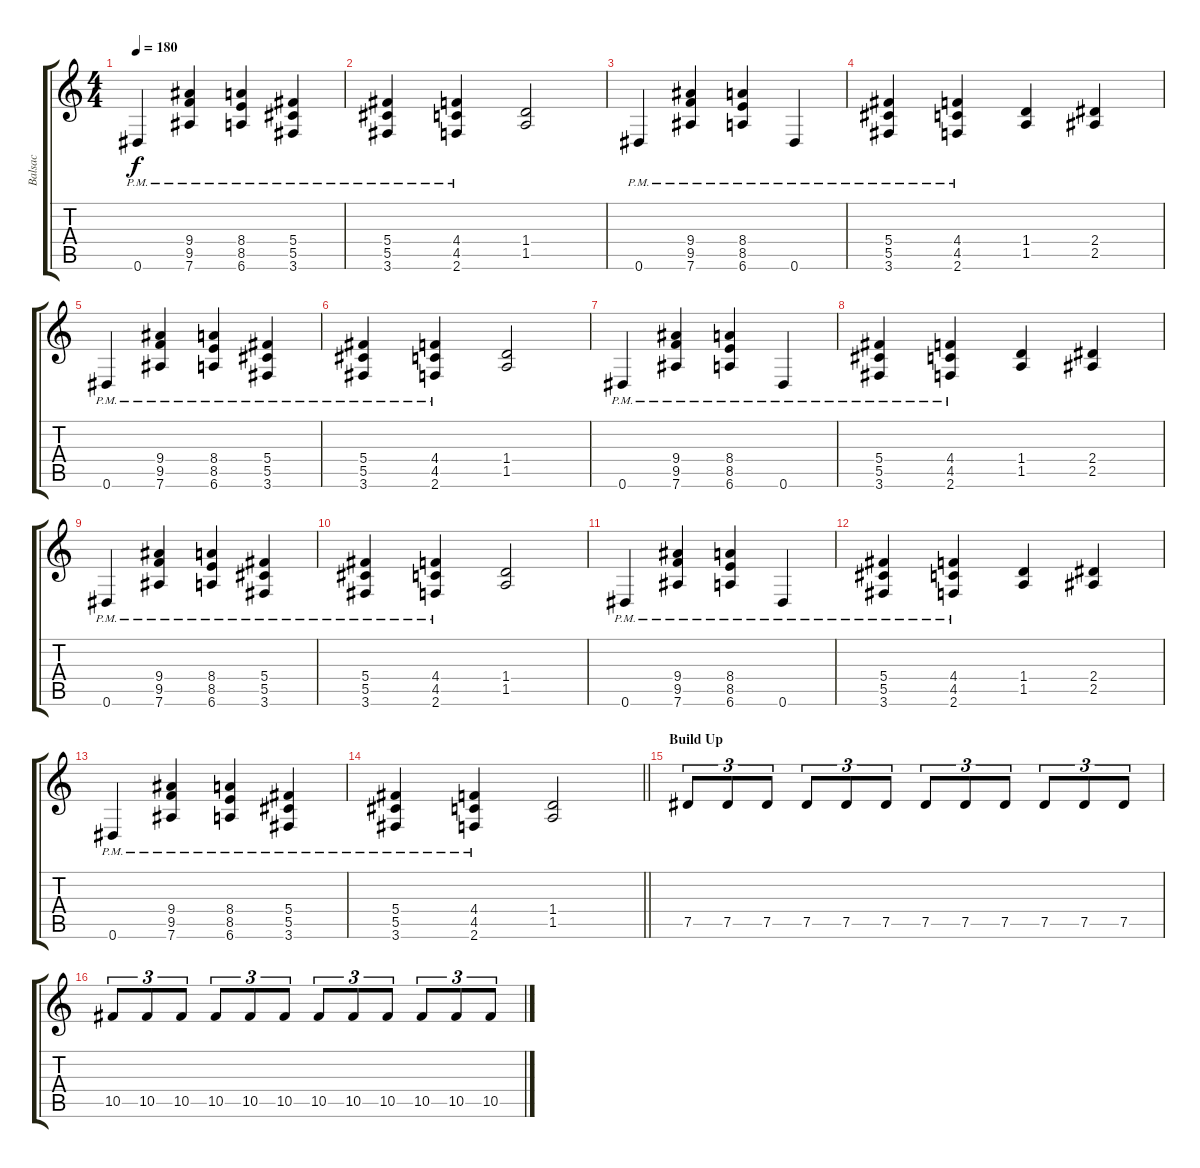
\track ("Balsac" "Balsac") {instrument overdrivenguitar}
\staff {score tabs}
\tuning (Eb4 Bb3 Gb3 Db3 Ab2 Eb2) {hide}
\ts (4 4)
\tempo 180
\clef g2
\ks c
0.6{pm}.4{dy f} (9.4{pm} 9.5{pm} 7.6{pm}).4 (8.4{pm} 8.5{pm} 6.6{pm}).4 (5.4{pm} 5.5{pm} 3.6{pm}).4 |
(5.4{pm} 5.5{pm} 3.6{pm}).4 (4.4{pm} 4.5{pm} 2.6{pm}).4 (1.4 1.5).2 |
0.6{pm}.4 (9.4{pm} 9.5{pm} 7.6{pm}).4 (8.4{pm} 8.5{pm} 6.6{pm}).4 0.6{pm}.4 |
(5.4{pm} 5.5{pm} 3.6{pm}).4 (4.4{pm} 4.5{pm} 2.6{pm}).4 (1.4 1.5).4 (2.4 2.5).4 |
0.6{pm}.4 (9.4{pm} 9.5{pm} 7.6{pm}).4 (8.4{pm} 8.5{pm} 6.6{pm}).4 (5.4{pm} 5.5{pm} 3.6{pm}).4 |
(5.4{pm} 5.5{pm} 3.6{pm}).4 (4.4{pm} 4.5{pm} 2.6{pm}).4 (1.4 1.5).2 |
0.6{pm}.4 (9.4{pm} 9.5{pm} 7.6{pm}).4 (8.4{pm} 8.5{pm} 6.6{pm}).4 0.6{pm}.4 |
(5.4{pm} 5.5{pm} 3.6{pm}).4 (4.4{pm} 4.5{pm} 2.6{pm}).4 (1.4 1.5).4 (2.4 2.5).4 |
0.6{pm}.4 (9.4{pm} 9.5{pm} 7.6{pm}).4 (8.4{pm} 8.5{pm} 6.6{pm}).4 (5.4{pm} 5.5{pm} 3.6{pm}).4 |
(5.4{pm} 5.5{pm} 3.6{pm}).4 (4.4{pm} 4.5{pm} 2.6{pm}).4 (1.4 1.5).2 |
0.6{pm}.4 (9.4{pm} 9.5{pm} 7.6{pm}).4 (8.4{pm} 8.5{pm} 6.6{pm}).4 0.6{pm}.4 |
(5.4{pm} 5.5{pm} 3.6{pm}).4 (4.4{pm} 4.5{pm} 2.6{pm}).4 (1.4 1.5).4 (2.4 2.5).4 |
0.6{pm}.4 (9.4{pm} 9.5{pm} 7.6{pm}).4 (8.4{pm} 8.5{pm} 6.6{pm}).4 (5.4{pm} 5.5{pm} 3.6{pm}).4 |
\barLineRight lightlight
(5.4{pm} 5.5{pm} 3.6{pm}).4 (4.4{pm} 4.5{pm} 2.6{pm}).4 (1.4 1.5).2 |
\section ("" "Build Up")
7.5.8{tu (3 2)} 7.5.8{tu (3 2)} 7.5.8{tu (3 2)} 7.5.8{tu (3 2)} 7.5.8{tu (3 2)} 7.5.8{tu (3 2)} 7.5.8{tu (3 2)} 7.5.8{tu (3 2)} 7.5.8{tu (3 2)} 7.5.8{tu (3 2)} 7.5.8{tu (3 2)} 7.5.8{tu (3 2)} |
10.5.8{tu (3 2)} 10.5.8{tu (3 2)} 10.5.8{tu (3 2)} 10.5.8{tu (3 2)} 10.5.8{tu (3 2)} 10.5.8{tu (3 2)} 10.5.8{tu (3 2)} 10.5.8{tu (3 2)} 10.5.8{tu (3 2)} 10.5.8{tu (3 2)} 10.5.8{tu (3 2)} 10.5.8{tu (3 2)}
